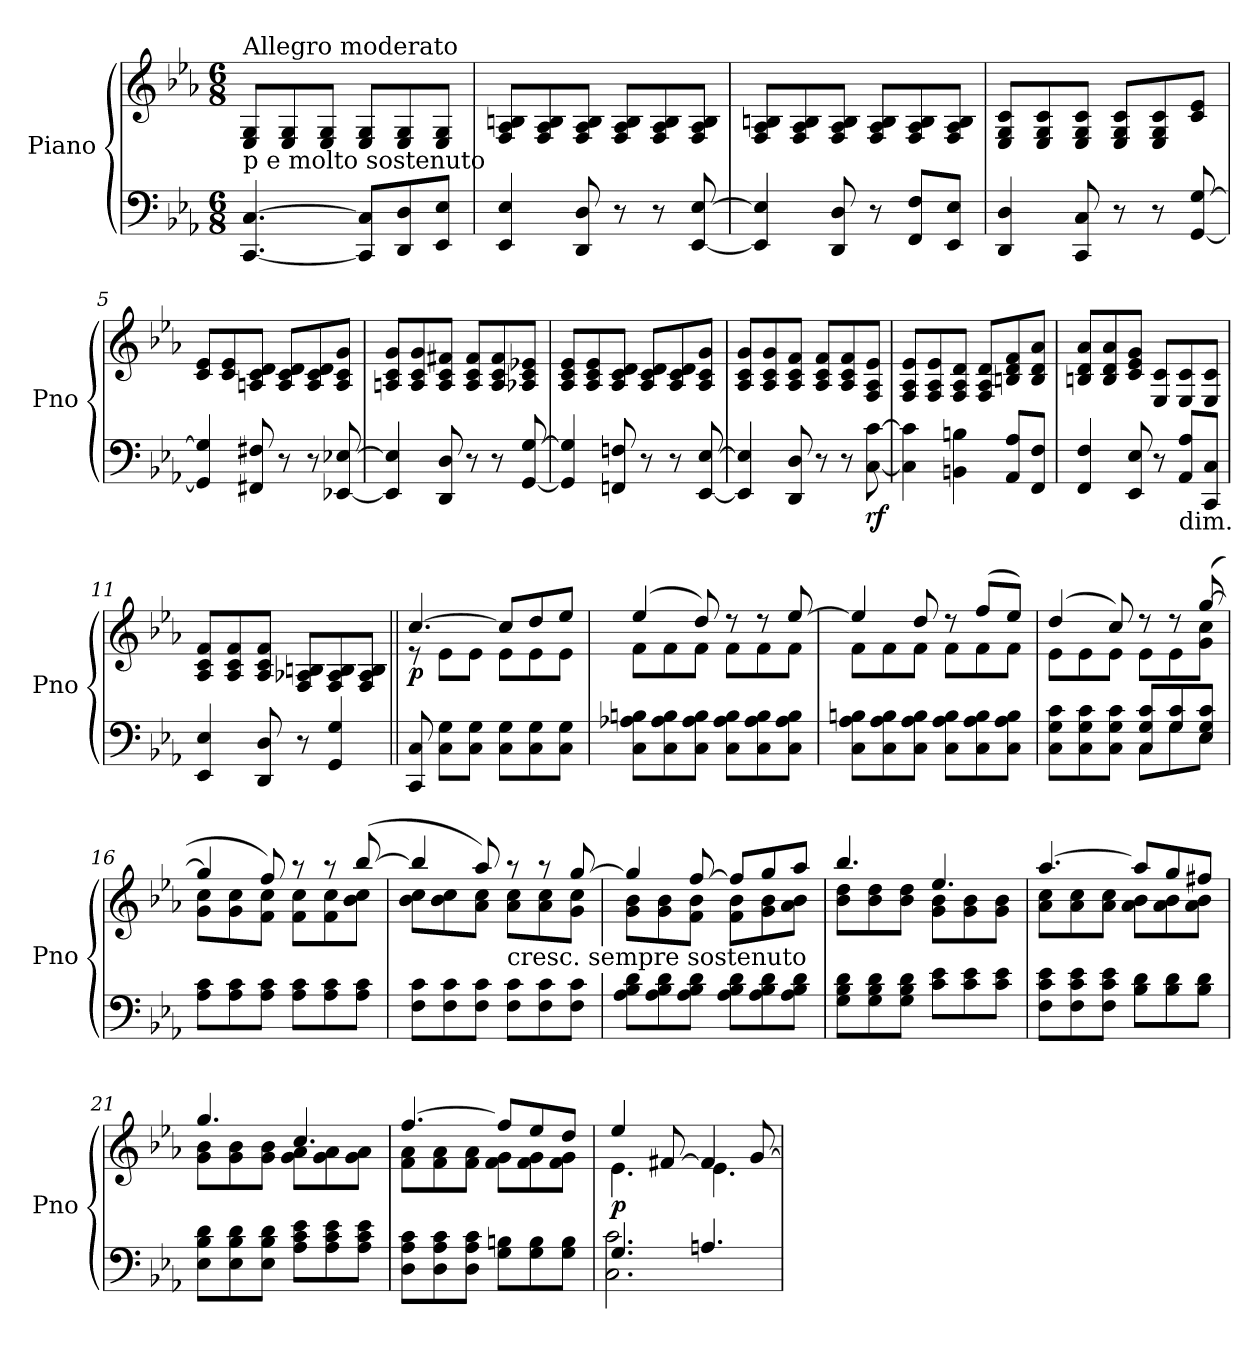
**kern	**kern	**dynam
*part1	*part1	*part1
*staff2	*staff1	*staff1/2
*I"Piano	*	*
*I'Pno	*	*
*clefF4	*clefG2	*
*k[b-e-a-]	*k[b-e-a-]	*
*E-:	*E-:	*
*M6/8	*M6/8	*
*MM162	*MM162	*
=1	=1	=1
!	!LO:TX:a:t=Allegro moderato	!
!LO:TX:a:t=p e molto sostenuto	!	!
[4.CC/ [4.C/	8E-/ 8G/L	.
.	8E-/ 8G/	.
.	8E-/ 8G/J	.
8CC/] 8C/]L	8E-/ 8G/L	.
8DD/ 8D/	8E-/ 8G/	.
8EE-/ 8E-/J	8E-/ 8G/J	.
=2	=2	=2
4EE-/ 4E-/	8F/ 8A-/ 8Bn/L	.
.	8F/ 8A-/ 8B/	.
8DD/ 8D/	8F/ 8A-/ 8B/J	.
8r	8F/ 8A-/ 8B/L	.
8r	8F/ 8A-/ 8B/	.
[8EE-/ [8E-/	8F/ 8A-/ 8B/J	.
=3	=3	=3
4EE-/] 4E-/]	8F/ 8A-/ 8Bn/L	.
.	8F/ 8A-/ 8B/	.
8DD/ 8D/	8F/ 8A-/ 8B/J	.
8r	8F/ 8A-/ 8B/L	.
8FF/ 8F/L	8F/ 8A-/ 8B/	.
8EE-/ 8E-/J	8F/ 8A-/ 8B/J	.
=4	=4	=4
4DD/ 4D/	8E-/ 8G/ 8c/L	.
.	8E-/ 8G/ 8c/	.
8CC/ 8C/	8E-/ 8G/ 8c/J	.
8r	8E-/ 8G/ 8c/L	.
8r	8E-/ 8G/ 8c/	.
[8GG/ [8G/	8c/ 8e-/J	.
!!LO:LB:g=z
=5	=5	=5
4GG/] 4G/]	8c/ 8e-/L	.
.	8c/ 8e-/	.
8FF#X/ 8F#X/	8An/ 8c/ 8d/J	.
8r	8A/ 8c/ 8d/L	.
8r	8A/ 8c/ 8d/	.
[8EE-X/ [8E-X/	8A/ 8c/ 8g/J	.
=6	=6	=6
4EE-/] 4E-/]	8An/ 8c/ 8g/L	.
.	8A/ 8c/ 8g/	.
8DD/ 8D/	8A/ 8c/ 8f#X/J	.
8r	8A/ 8c/ 8f#/L	.
8r	8A/ 8c/ 8f#/	.
[8GG/ [8G/	8A-X/ 8c/ 8e-X/J	.
=7	=7	=7
4GG/] 4G/]	8A-/ 8c/ 8e-/L	.
.	8A-/ 8c/ 8e-/	.
8FFn/ 8Fn/	8A-/ 8c/ 8d/J	.
8r	8A-/ 8c/ 8d/L	.
8r	8A-/ 8c/ 8d/	.
[8EE-/ [8E-/	8A-/ 8c/ 8g/J	.
=8	=8	=8
4EE-/] 4E-/]	8A-/ 8c/ 8g/L	.
.	8A-/ 8c/ 8g/	.
8DD/ 8D/	8A-/ 8c/ 8f/J	.
8r	8A-/ 8c/ 8f/L	.
8r	8A-/ 8c/ 8f/	.
!	!	!LO:DY:b=2
[8C\ [8c\	8F/ 8A-/ 8e-/J	rf
=9	=9	=9
4C\] 4c\]	8F/ 8A-/ 8e-/L	.
.	8F/ 8A-/ 8e-/	.
4BBn\ 4Bn\	8F/ 8A-/ 8d/J	.
.	8F/ 8A-/ 8d/L	.
8AA-/ 8A-/L	8Bn/ 8d/ 8f/	.
8FF/ 8F/J	8B/ 8d/ 8a-/J	.
!!LO:LB:g=z
=10	=10	=10
4FF/ 4F/	8Bn/ 8d/ 8a-/L	.
.	8B/ 8d/ 8a-/	.
8EE-/ 8E-/	8c/ 8e-/ 8g/J	.
8r	8E-/ 8c/L	.
!LO:TX:b:t=dim.	!	!
8AA-/ 8A-/L	8E-/ 8c/	.
8CC/ 8C/J	8E-/ 8c/J	.
=11	=11	=11
4EE-/ 4E-/	8A-/ 8c/ 8f/L	.
.	8A-/ 8c/ 8f/	.
8DD/ 8D/	8A-/ 8c/ 8f/J	.
8r	8F/ 8A-X/ 8Bn/L	.
4GG/ 4G/	8F/ 8A-/ 8B/	.
.	8F/ 8A-/ 8B/J	.
=12||	=12||	=12||
*	*^	*
!	!	!	!LO:DY:b
8CC/ 8C/	[4.cc/	8re	p
8C\ 8G\L	.	8e-\L	.
8C\ 8G\J	.	8e-\J	.
8C\ 8G\L	8cc/L]	8e-\L	.
8C\ 8G\	8dd/	8e-\	.
8C\ 8G\J	8ee-/J	8e-\J	.
=13	=13	=13	=13
8C\ 8A-X\ 8Bn\L	(4ee-/	8f\L	.
8C\ 8A-\ 8B\	.	8f\	.
8C\ 8A-\ 8B\J	8dd/)	8f\J	.
8C\ 8A-\ 8B\L	8rdd	8f\L	.
8C\ 8A-\ 8B\	8rdd	8f\	.
8C\ 8A-\ 8B\J	[8ee-/	8f\J	.
=14	=14	=14	=14
8C\ 8A-\ 8Bn\L	4ee-/]	8f\L	.
8C\ 8A-\ 8B\	.	8f\	.
8C\ 8A-\ 8B\J	8dd/	8f\J	.
8C\ 8A-\ 8B\L	8rdd	8f\L	.
8C\ 8A-\ 8B\	(8ff/L	8f\	.
8C\ 8A-\ 8B\J	8ee-/J)	8f\J	.
!!LO:LB:g=z	!!
=15	=15	=15	=15
*^	*	*	*
8C\ 8G\ 8c\L	4.ryy	(4dd/	8e-\L	.
8C\ 8G\ 8c\	.	.	8e-\	.
8C\ 8G\ 8c\J	.	8cc/)	8e-\J	.
8C/ 8G/ 8c/L	8C\L	8rdd	8e-\L	.
8G/ 8c/	8G\	8rdd	8e-\	.
8E-/ 8G/ 8c/J	8E-\J	([8gg/	8g\ 8cc\J	.
*v	*v	*	*	*
=16	=16	=16	=16
8A-\ 8c\L	4gg/]	8g\ 8cc\L	.
8A-\ 8c\	.	8g\ 8cc\	.
8A-\ 8c\J	8ff/)	8f\ 8cc\J	.
8A-\ 8c\L	8raa	8f\ 8cc\L	.
8A-\ 8c\	8raa	8f\ 8cc\	.
8A-\ 8c\J	([8bb-/	8b-\ 8cc\J	.
=17	=17	=17	=17
8F\ 8c\L	4bb-/]	8b-\ 8cc\L	.
8F\ 8c\	.	8b-\ 8cc\	.
8F\ 8c\J	8aa-/)	8a-\ 8cc\J	.
!	!LO:TX:b:t=cresc. sempre sostenuto	!	!
8F\ 8c\L	8raa	8a-\ 8cc\L	.
8F\ 8c\	8raa	8a-\ 8cc\	.
8F\ 8c\J	[8gg/	8g\ 8cc\J	.
=18	=18	=18	=18
8A-\ 8B-\ 8d\L	4gg/]	8g\ 8b-\L	.
8A-\ 8B-\ 8d\	.	8g\ 8b-\	.
8A-\ 8B-\ 8d\J	[8ff/	8f\ 8b-\J	.
8A-\ 8B-\ 8d\L	8ff/L]	8f\ 8b-\L	.
8A-\ 8B-\ 8d\	8gg/	8g\ 8b-\	.
8A-\ 8B-\ 8d\J	8aa-/J	8a-\ 8b-\J	.
=19	=19	=19	=19
8G\ 8B-\ 8d\L	4.bb-/	8b-\ 8dd\L	.
8G\ 8B-\ 8d\	.	8b-\ 8dd\	.
8G\ 8B-\ 8d\J	.	8b-\ 8dd\J	.
8c\ 8e-\L	4.ee-/	8g\ 8b-\L	.
8c\ 8e-\	.	8g\ 8b-\	.
8c\ 8e-\J	.	8g\ 8b-\J	.
!!LO:LB:g=z	!!
=20	=20	=20	=20
8F\ 8c\ 8e-\L	[4.aa-/	8a-\ 8cc\L	.
8F\ 8c\ 8e-\	.	8a-\ 8cc\	.
8F\ 8c\ 8e-\J	.	8a-\ 8cc\J	.
8B-\ 8d\L	8aa-/L]	8a-\ 8b-\L	.
8B-\ 8d\	8gg/	8a-\ 8b-\	.
8B-\ 8d\J	8ff#X/J	8a-\ 8b-\J	.
=21	=21	=21	=21
8E-\ 8B-\ 8d\L	4.gg/	8g\ 8b-\L	.
8E-\ 8B-\ 8d\	.	8g\ 8b-\	.
8E-\ 8B-\ 8d\J	.	8g\ 8b-\J	.
8A-\ 8c\ 8e-\L	4.cc/	8g\ 8a-\L	.
8A-\ 8c\ 8e-\	.	8g\ 8a-\	.
8A-\ 8c\ 8e-\J	.	8g\ 8a-\J	.
=22	=22	=22	=22
8D\ 8A-\ 8c\L	[4.ff/	8f\ 8a-\L	.
8D\ 8A-\ 8c\	.	8f\ 8a-\	.
8D\ 8A-\ 8c\J	.	8f\ 8a-\J	.
8G\ 8Bn\L	8ff/L]	8f\ 8g\L	.
8G\ 8B\	8ee-/	8f\ 8g\	.
8G\ 8B\J	8dd/J	8f\ 8g\J	.
=23	=23	=23	=23
*^	*	*	*
!	!	!	!	!LO:DY:b
4.G/	2.C\ 2.c\	4ee-/	4.e-\	p
.	.	[8f#X/	.	.
4.An/	.	4f#/]	4.e-\	.
.	.	[8g/	.	.
*v	*v	*	*	*
*	*v	*v	*
=	=	=
*-	*-	*-
